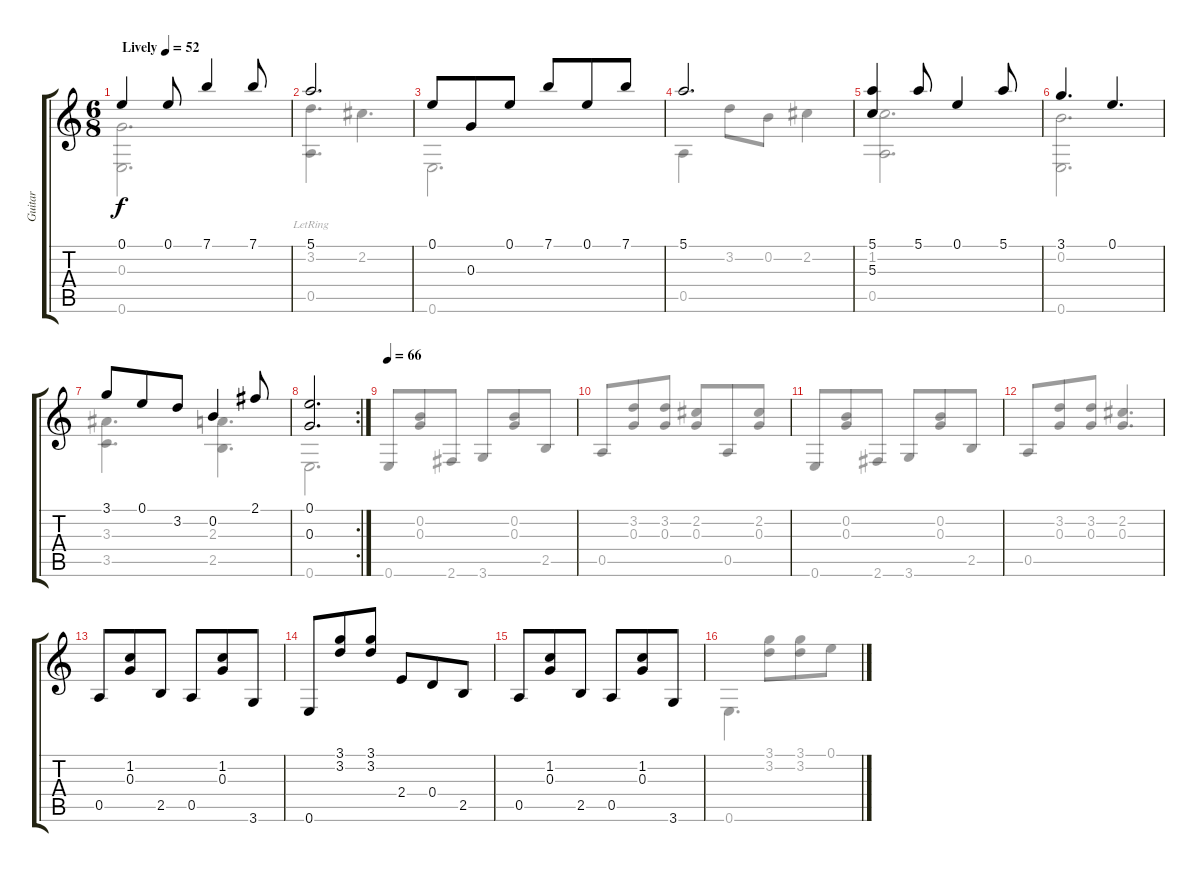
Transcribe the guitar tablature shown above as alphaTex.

\track ("Guitar" "Guitar") {instrument acousticguitarsteel}
\staff {score tabs}
\tuning (E4 B3 G3 D3 A2 E2) {hide}
\voice
\ts (6 8)
\tempo (52 "Lively")
\clef g2
\ks c
0.1.4{dy f instrument acousticguitarsteel beam Up} 0.1.8 7.1.4 7.1.8 |
5.1.2{d beam Up} |
0.1.8{beam Up} 0.3.8{beam Up} 0.1.8{beam Up} 7.1.8 0.1.8 7.1.8 |
5.1.2{d beam Up} |
(5.1 5.3).4{beam Up} 5.1.8{beam Up} 0.1.4{beam Up} 5.1.8{beam Up} |
3.1.4{d beam Up} 0.1.4{d beam Up} |
3.1.8{beam Up} 0.1.8{beam Up} 3.2.8{beam Up} 0.2.4{beam Up} 2.1.8{beam Up} |
\rc 2
(0.1 0.3).2{d beam Up} |
\tempo 66
|
|
|
|
0.5.8 (1.2 0.3).8 2.5.8 0.5.8 (1.2 0.3).8 3.6.8 |
0.6.8 (3.1 3.2).8 (3.1 3.2).8 2.4.8 0.4.8 2.5.8 |
0.5.8 (1.2 0.3).8 2.5.8 0.5.8 (1.2 0.3).8 3.6.8 |
\voice
\clef g2
\ottava regular
\simile none
\ks c
(0.3 0.6).2{d dy f} |
(3.2 0.5{lr}).4{d} 2.2.4{d} |
0.6.2{d} |
0.5.4 3.2.8{beam merge} 0.2.8 2.2.4 |
(1.2 0.5).2{d} |
(0.2 0.6).2{d} |
(3.3 3.5).4{d} (2.3 2.5).4{d} |
0.6.2{d} |
0.6.8{beam Up} (0.2 0.3).8{beam Up} 2.6.8{beam Up} 3.6.8{beam Up} (0.2 0.3).8{beam Up} 2.5.8{beam Up} |
0.5.8{beam Up} (3.2 0.3).8{beam Up} (3.2 0.3).8{beam Up} (2.2 0.3).8{beam Up} 0.5.8{beam Up} (2.2 0.3).8{beam Up} |
0.6.8{beam Up} (0.2 0.3).8{beam Up} 2.6.8{beam Up} 3.6.8{beam Up} (0.2 0.3).8{beam Up} 2.5.8{beam Up} |
0.5.8{beam Up} (3.2 0.3).8{beam Up} (3.2 0.3).8{beam Up} (2.2 0.3).4{d beam Up} |
|
|
|
0.6.4{d} (3.1 3.2).8{beam merge} (3.1 3.2).8 0.1.8
